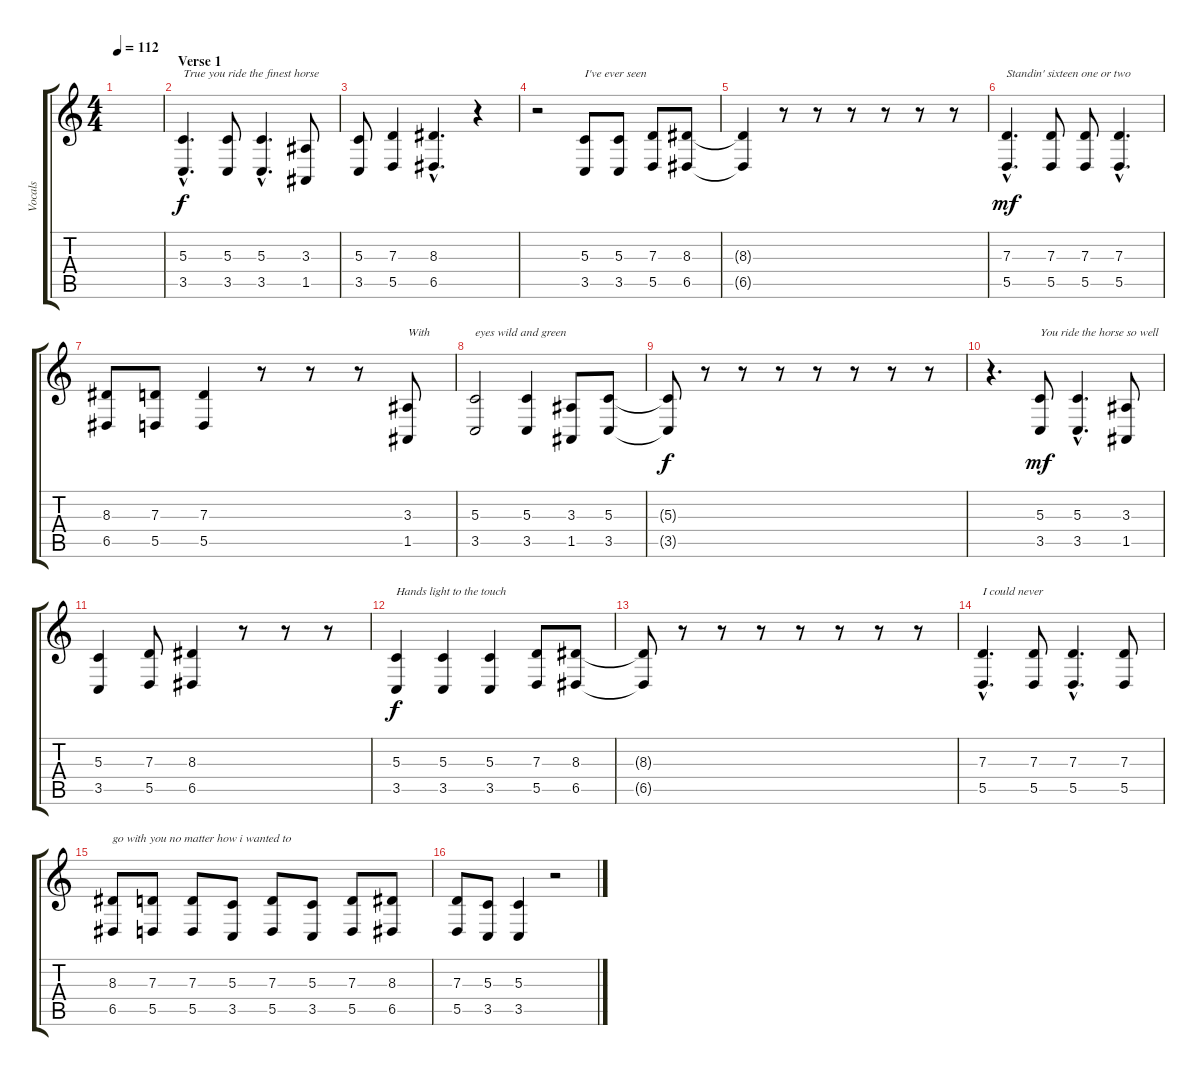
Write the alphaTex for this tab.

\track ("Vocals" "Vocals") {instrument synthvoice}
\staff {score tabs}
\tuning (E4 B3 G3 D3 A2 E2) {hide}
\ts (4 4)
\tempo 112
\clef g2
\ks c
|
\section ("" "Verse 1")
(5.3{hac} 3.5{hac}).4{d txt "True you ride the finest horse"} (5.3 3.5).8 (5.3{hac} 3.5{hac}).4{d} (3.3 1.5).8 |
(5.3 3.5).8 (7.3 5.5).4 (8.3{hac} 6.5{hac}).4{d} r.4 |
r.2 (5.3 3.5).8{txt "I've ever seen"} (5.3 3.5).8 (7.3 5.5).8 (8.3 6.5).8 |
(8.3{t} 6.5{t}).4{dy f} r.8 r.8 r.8 r.8 r.8 r.8 |
(7.3{hac} 5.5{hac}).4{d txt "Standin' sixteen one or two" dy mf} (7.3 5.5).8 (7.3 5.5).8 (7.3{hac} 5.5{hac}).4{d} |
(8.3 6.5).8 (7.3 5.5).8 (7.3 5.5).4 r.8 r.8 r.8 (3.3 1.5).8{txt "With"} |
(5.3 3.5).2{txt "eyes wild and green"} (5.3 3.5).4 (3.3 1.5).8 (5.3 3.5).8 |
(5.3{t} 3.5{t}).8{dy f} r.8 r.8 r.8 r.8 r.8 r.8 r.8 |
r.4{d} (5.3 3.5).8{txt "You ride the horse so well" dy mf} (5.3{hac} 3.5{hac}).4{d} (3.3 1.5).8 |
(5.3 3.5).4 (7.3 5.5).8 (8.3 6.5).4 r.8 r.8 r.8 |
(5.3 3.5).4{txt "Hands light to the touch" dy f} (5.3 3.5).4 (5.3 3.5).4 (7.3 5.5).8 (8.3 6.5).8 |
(8.3{t} 6.5{t}).8 r.8 r.8 r.8 r.8 r.8 r.8 r.8 |
(7.3{hac} 5.5{hac}).4{d txt "I could never"} (7.3 5.5).8 (7.3{hac} 5.5{hac}).4{d} (7.3 5.5).8 |
(8.3 6.5).8{txt "go with you no matter how i wanted to"} (7.3 5.5).8 (7.3 5.5).8 (5.3 3.5).8 (7.3 5.5).8 (5.3 3.5).8 (7.3 5.5).8 (8.3 6.5).8 |
(7.3 5.5).8 (5.3 3.5).8 (5.3 3.5).4 r.2
